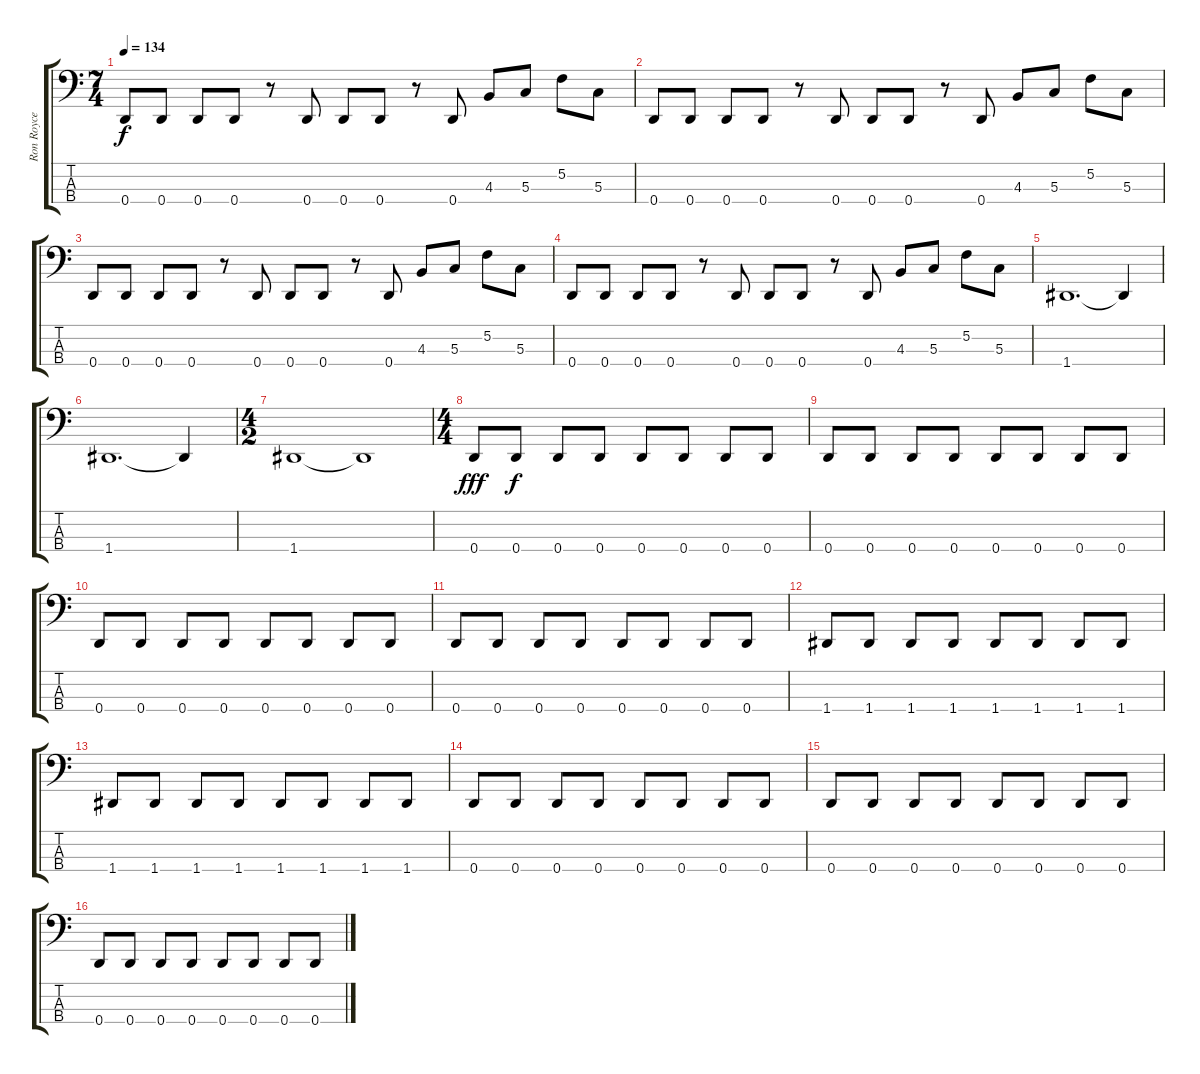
\track ("Ron Royce" "Ron Royce") {instrument electricbassfinger}
\staff {score tabs}
\tuning (F2 C2 G1 D1) {hide}
\ts (7 4)
\tempo 134
\clef f4
\ks c
0.4.8{dy f} 0.4.8 0.4.8 0.4.8 r.8 0.4.8 0.4.8 0.4.8 r.8 0.4.8 4.3.8 5.3.8 5.2.8 5.3.8 |
0.4.8 0.4.8 0.4.8 0.4.8 r.8 0.4.8 0.4.8 0.4.8 r.8 0.4.8 4.3.8 5.3.8 5.2.8 5.3.8 |
0.4.8 0.4.8 0.4.8 0.4.8 r.8 0.4.8 0.4.8 0.4.8 r.8 0.4.8 4.3.8 5.3.8 5.2.8 5.3.8 |
0.4.8 0.4.8 0.4.8 0.4.8 r.8 0.4.8 0.4.8 0.4.8 r.8 0.4.8 4.3.8 5.3.8 5.2.8 5.3.8 |
1.4.1{d} 1.4{t}.4 |
1.4.1{d} 1.4{t}.4 |
\ts (4 2)
1.4.1 1.4{t}.1 |
\ts (4 4)
0.4.8{dy fff} 0.4.8{dy f} 0.4.8 0.4.8 0.4.8 0.4.8 0.4.8 0.4.8 |
0.4.8 0.4.8 0.4.8 0.4.8 0.4.8 0.4.8 0.4.8 0.4.8 |
0.4.8 0.4.8 0.4.8 0.4.8 0.4.8 0.4.8 0.4.8 0.4.8 |
0.4.8 0.4.8 0.4.8 0.4.8 0.4.8 0.4.8 0.4.8 0.4.8 |
1.4.8 1.4.8 1.4.8 1.4.8 1.4.8 1.4.8 1.4.8 1.4.8 |
1.4.8 1.4.8 1.4.8 1.4.8 1.4.8 1.4.8 1.4.8 1.4.8 |
0.4.8 0.4.8 0.4.8 0.4.8 0.4.8 0.4.8 0.4.8 0.4.8 |
0.4.8 0.4.8 0.4.8 0.4.8 0.4.8 0.4.8 0.4.8 0.4.8 |
0.4.8 0.4.8 0.4.8 0.4.8 0.4.8 0.4.8 0.4.8 0.4.8
